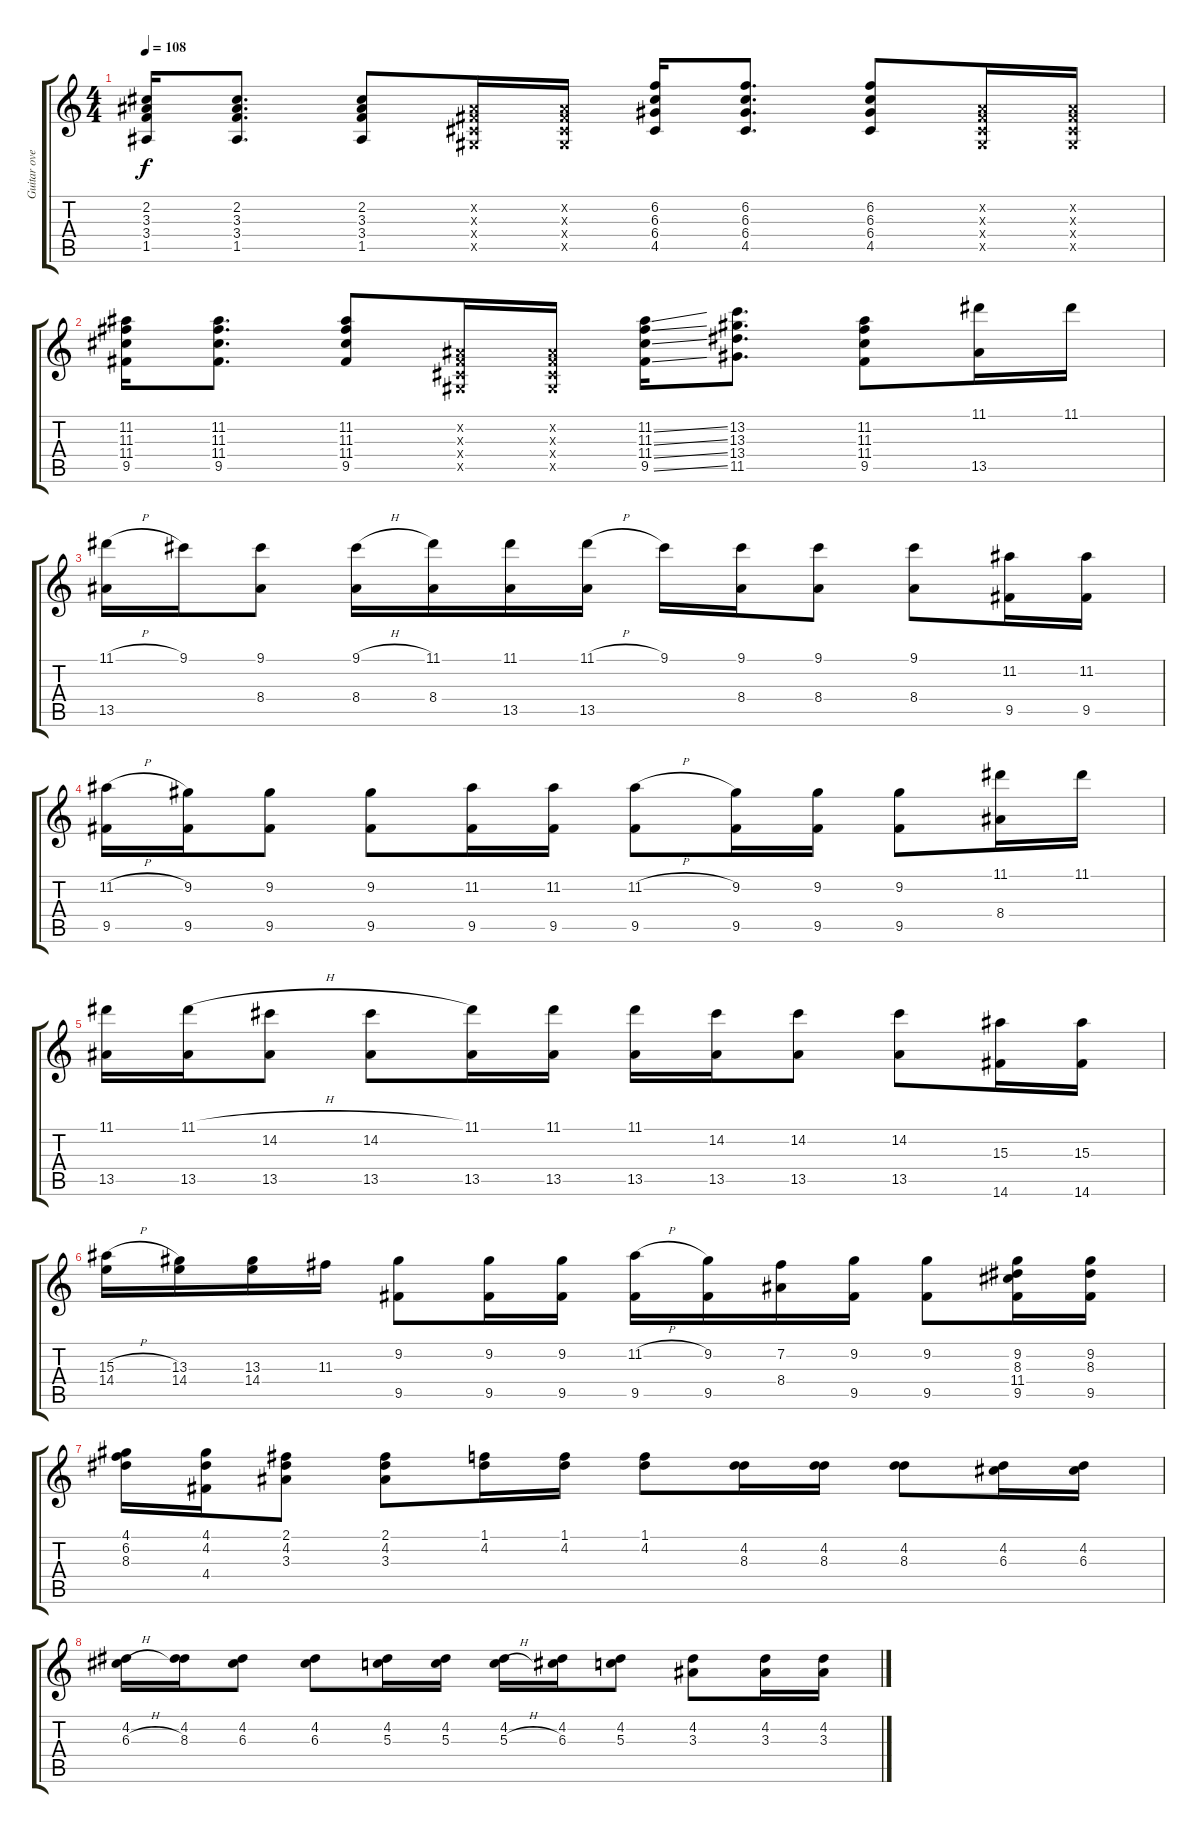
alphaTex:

\track ("Guitar overdrive" "Guitar ove") {instrument overdrivenguitar}
\staff {score tabs}
\tuning (E4 B3 G3 D3 A2 E2) {hide}
\ts (4 4)
\tempo 108
\clef g2
\ks c
(2.2 3.3 3.4 1.5).16{dy f} (2.2 3.3 3.4 1.5).8{d} (2.2 3.3 3.4 1.5).8 (-1.2{x} -1.3{x} -1.4{x} -1.5{x}).16 (-1.2{x} -1.3{x} -1.4{x} -1.5{x}).16 (6.2 6.3 6.4 4.5).16 (6.2 6.3 6.4 4.5).8{d} (6.2 6.3 6.4 4.5).8 (-1.2{x} -1.3{x} -1.4{x} -1.5{x}).16 (-1.2{x} -1.3{x} -1.4{x} -1.5{x}).16 |
(11.2 11.3 11.4 9.5).16 (11.2 11.3 11.4 9.5).8{d} (11.2 11.3 11.4 9.5).8 (-1.2{x} -1.3{x} -1.4{x} -1.5{x}).16 (-1.2{x} -1.3{x} -1.4{x} -1.5{x}).16 (11.2{ss} 11.3{ss} 11.4{ss} 9.5{ss}).16 (13.2 13.3 13.4 11.5).8{d} (11.2 11.3 11.4 9.5).8 (11.1 13.5).16 11.1.16 |
(11.1{h} 13.5).16 9.1.16 (9.1 8.4).8 (9.1{h} 8.4).16 (11.1 8.4).16 (11.1 13.5).16 (11.1{h} 13.5).16 9.1.16 (9.1 8.4).16 (9.1 8.4).8 (9.1 8.4).8 (11.2 9.5).16 (11.2 9.5).16 |
(11.2{h} 9.5).16 (9.2 9.5).16 (9.2 9.5).8 (9.2 9.5).8 (11.2 9.5).16 (11.2 9.5).16 (11.2{h} 9.5).8 (9.2 9.5).16 (9.2 9.5).16 (9.2 9.5).8 (11.1 8.4).16 11.1.16 |
(11.1 13.5).16 (11.1{h} 13.5).16 (14.2 13.5).8 (14.2 13.5).8 (11.1 13.5).16 (11.1 13.5).16 (11.1 13.5).16 (14.2 13.5).16 (14.2 13.5).8 (14.2 13.5).8 (15.3 14.6).16 (15.3 14.6).16 |
(15.3{h} 14.4).16 (13.3 14.4).16 (13.3 14.4).16 11.3.16 (9.2 9.5).8 (9.2 9.5).16 (9.2 9.5).16 (11.2{h} 9.5).16 (9.2 9.5).16 (7.2 8.4).16 (9.2 9.5).16 (9.2 9.5).8 (9.2 8.3 11.4 9.5).16 (9.2 8.3 9.5).16 |
(4.1 6.2 8.3).16 (4.1 4.2 4.4).16 (2.1 4.2 3.3).8 (2.1 4.2 3.3).8 (1.1 4.2).16 (1.1 4.2).16 (1.1 4.2).8 (4.2 8.3).16 (4.2 8.3).16 (4.2 8.3).8 (4.2 6.3).16 (4.2 6.3).16 |
(4.2 6.3{h}).16 (4.2 8.3).16 (4.2 6.3).8 (4.2 6.3).8 (4.2 5.3).16 (4.2 5.3).16 (4.2 5.3{h}).16 (4.2 6.3).16 (4.2 5.3).8 (4.2 3.3).8 (4.2 3.3).16 (4.2 3.3).16
